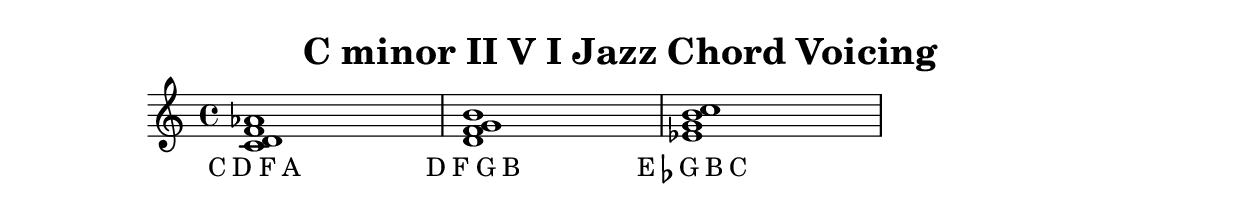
\version "2.24.3"

\header {
title = "C minor II V I Jazz Chord Voicing"
author  = "Siddharth Bhat <siddu.druid@gmail.com>"
}

{
  \override Score.SpacingSpanner.spacing-increment = #5
  < c' d' f' aes'>1
  < d' f' g' b'>1
  < ees' g' b' c''>1

}

\addlyrics {
  \markup{C D F A}
  \markup{D F G B}
  \markup{E\flat G B C}
}


